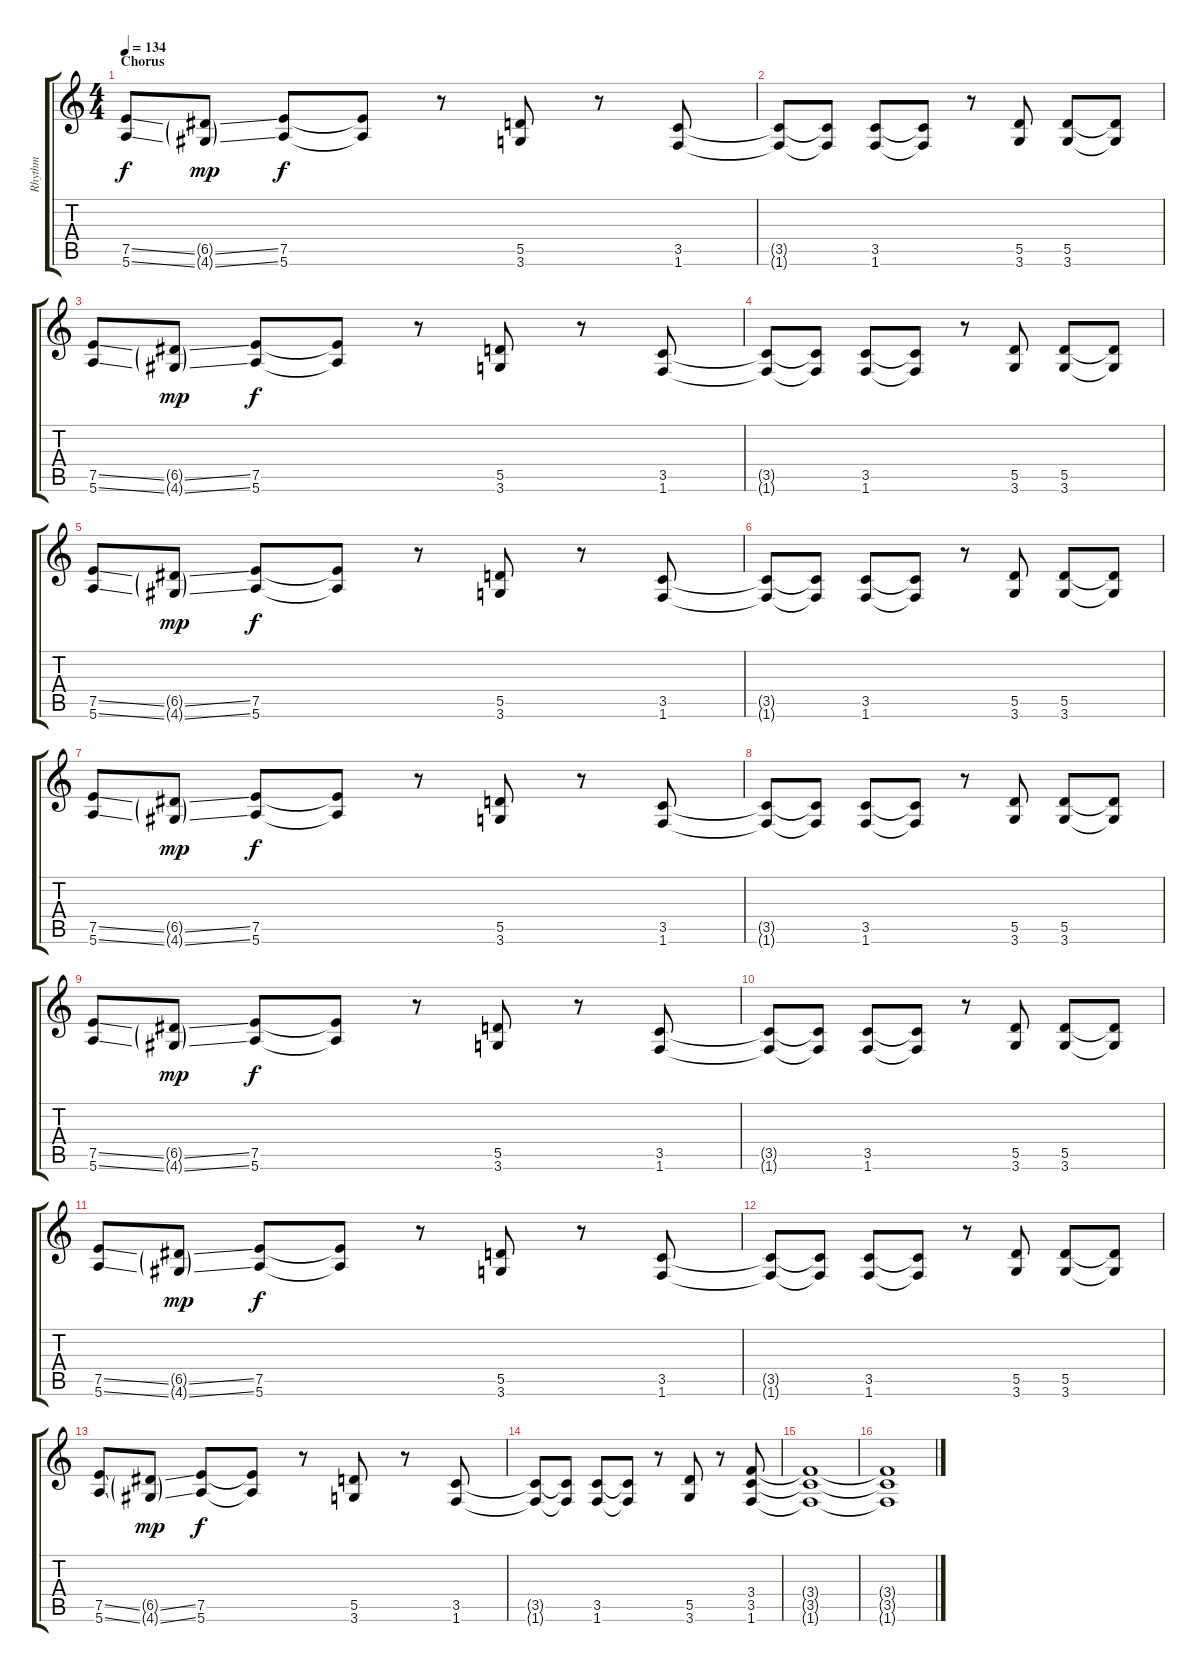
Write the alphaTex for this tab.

\track ("Rhythm" "Rhythm") {instrument overdrivenguitar}
\staff {score tabs}
\tuning (E4 B3 G3 D3 A2 E2) {hide}
\ts (4 4)
\section ("" "Chorus")
\tempo 134
\clef g2
\ks c
(7.5{ss} 5.6{ss}).8{dy f volume 13} (6.5{ss g} 4.6{ss g}).8{dy mp} (7.5 5.6).8{dy f} (7.5{t} 5.6{t}).8 r.8 (5.5 3.6).8 r.8 (3.5 1.6).8 |
(3.5{t} 1.6{t}).8 (3.5{t} 1.6{t}).8 (3.5 1.6).8 (3.5{t} 1.6{t}).8 r.8 (5.5 3.6).8 (5.5 3.6).8 (5.5{t} 3.6{t}).8 |
(7.5{ss} 5.6{ss}).8 (6.5{ss g} 4.6{ss g}).8{dy mp} (7.5 5.6).8{dy f} (7.5{t} 5.6{t}).8 r.8 (5.5 3.6).8 r.8 (3.5 1.6).8 |
(3.5{t} 1.6{t}).8 (3.5{t} 1.6{t}).8 (3.5 1.6).8 (3.5{t} 1.6{t}).8 r.8 (5.5 3.6).8 (5.5 3.6).8 (5.5{t} 3.6{t}).8 |
(7.5{ss} 5.6{ss}).8 (6.5{ss g} 4.6{ss g}).8{dy mp} (7.5 5.6).8{dy f} (7.5{t} 5.6{t}).8 r.8 (5.5 3.6).8 r.8 (3.5 1.6).8 |
(3.5{t} 1.6{t}).8 (3.5{t} 1.6{t}).8 (3.5 1.6).8 (3.5{t} 1.6{t}).8 r.8 (5.5 3.6).8 (5.5 3.6).8 (5.5{t} 3.6{t}).8 |
(7.5{ss} 5.6{ss}).8 (6.5{ss g} 4.6{ss g}).8{dy mp} (7.5 5.6).8{dy f} (7.5{t} 5.6{t}).8 r.8 (5.5 3.6).8 r.8 (3.5 1.6).8 |
(3.5{t} 1.6{t}).8 (3.5{t} 1.6{t}).8 (3.5 1.6).8 (3.5{t} 1.6{t}).8 r.8 (5.5 3.6).8 (5.5 3.6).8 (5.5{t} 3.6{t}).8 |
(7.5{ss} 5.6{ss}).8 (6.5{ss g} 4.6{ss g}).8{dy mp} (7.5 5.6).8{dy f} (7.5{t} 5.6{t}).8 r.8 (5.5 3.6).8 r.8 (3.5 1.6).8 |
(3.5{t} 1.6{t}).8 (3.5{t} 1.6{t}).8 (3.5 1.6).8 (3.5{t} 1.6{t}).8 r.8 (5.5 3.6).8 (5.5 3.6).8 (5.5{t} 3.6{t}).8 |
(7.5{ss} 5.6{ss}).8 (6.5{ss g} 4.6{ss g}).8{dy mp} (7.5 5.6).8{dy f} (7.5{t} 5.6{t}).8 r.8 (5.5 3.6).8 r.8 (3.5 1.6).8 |
(3.5{t} 1.6{t}).8 (3.5{t} 1.6{t}).8 (3.5 1.6).8 (3.5{t} 1.6{t}).8 r.8 (5.5 3.6).8 (5.5 3.6).8 (5.5{t} 3.6{t}).8 |
(7.5{ss} 5.6{ss}).8 (6.5{ss g} 4.6{ss g}).8{dy mp} (7.5 5.6).8{dy f} (7.5{t} 5.6{t}).8 r.8 (5.5 3.6).8 r.8 (3.5 1.6).8 |
(3.5{t} 1.6{t}).8 (3.5{t} 1.6{t}).8 (3.5 1.6).8 (3.5{t} 1.6{t}).8 r.8 (5.5 3.6).8 r.8 (3.4 3.5 1.6).8 |
(3.4{t} 3.5{t} 1.6{t}).1{volume 7} |
(3.4{t} 3.5{t} 1.6{t}).1
